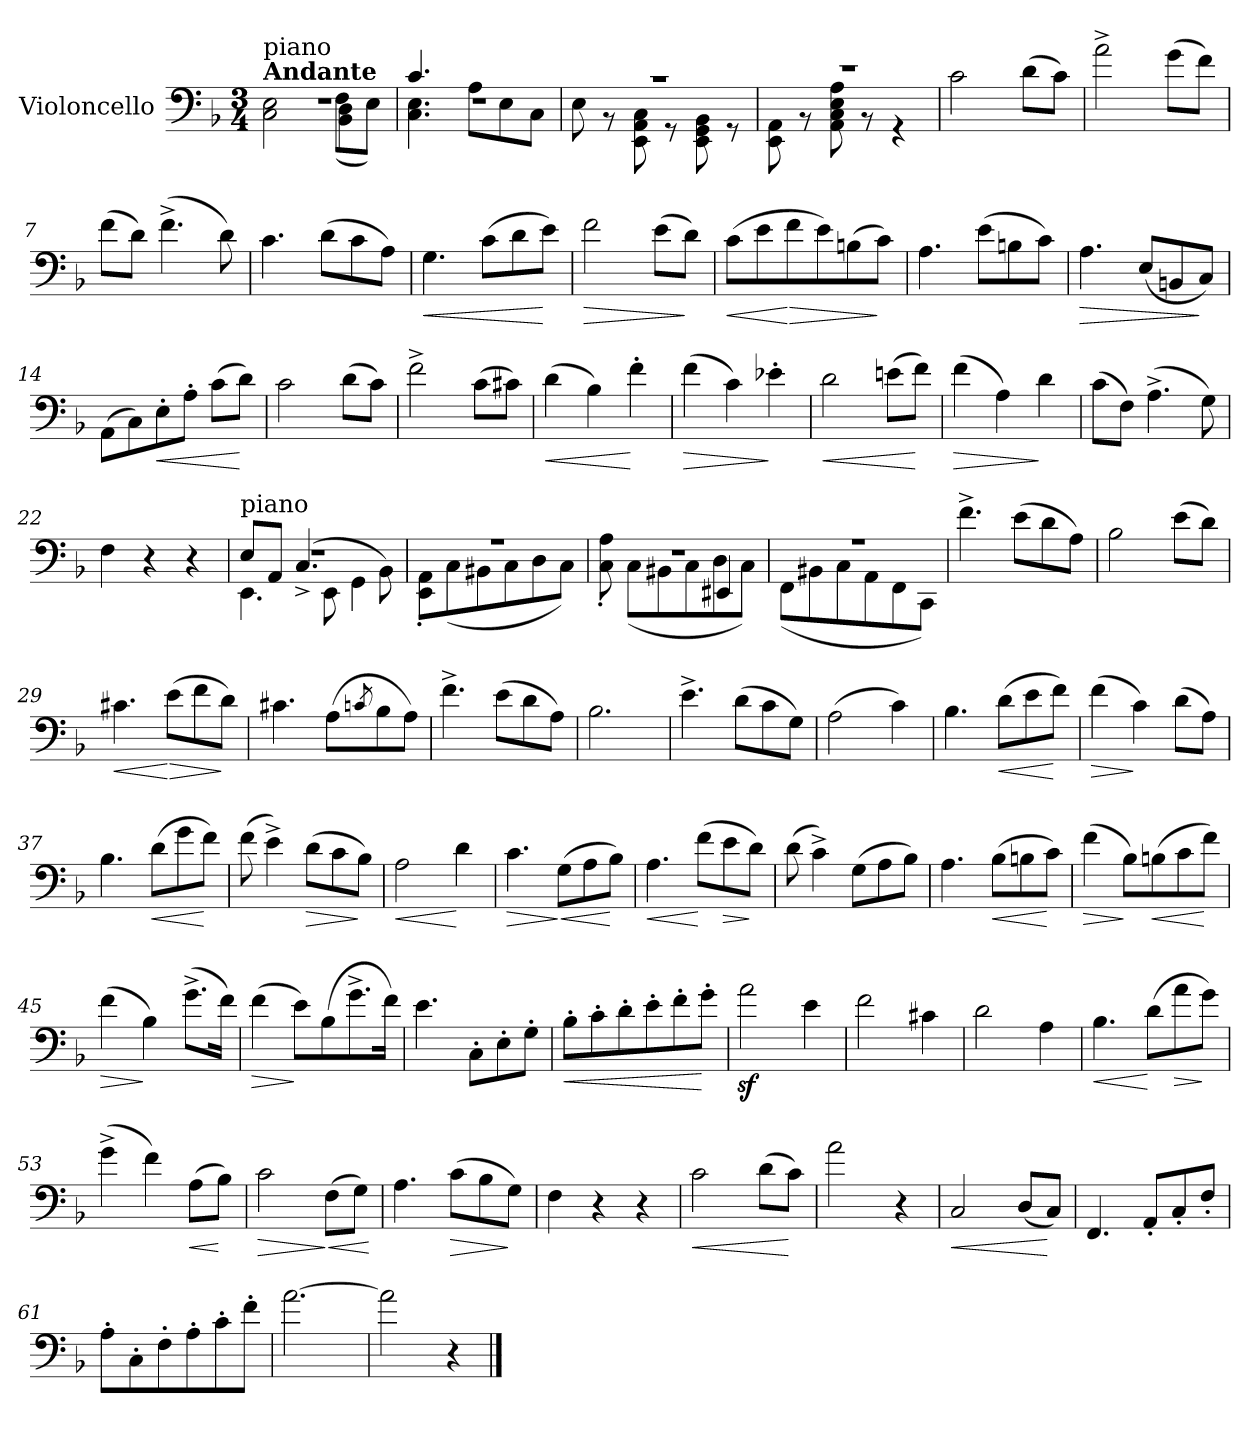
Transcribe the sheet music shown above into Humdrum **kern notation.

**kern	**dynam
*part1	*part1
*staff1	*staff1
*I"Violoncello	*
*I'Vlc.	*
*clefF4	*
*k[b-]	*
*M3/4	*
=1	=1
*^	*
*	*^	*
!LO:TX:a:B:t=Andante	!	!	!
!LO:TX:a:t=piano	!	!	!
2.r	2ryy	2C!\ 2E!\	.
.	(8F!\L	4BB-!\ 4D!\	.
.	8E!\J)	.	.
=2	=2	=2	=2
2.r	4.c!/	4.C!\ 4.E!\	.
.	8A!\L	8ryy	.
.	8E!\	4ryy	.
.	8C!\J	.	.
*	*v	*v	*
=3	=3	=3
2.r	8E!\	.
.	8r	.
.	8EE!\ 8AA!\ 8C!\	.
.	8r	.
.	8EE!\ 8GG!\ 8BB-!\	.
.	8r	.
=4	=4	=4
2.r	8EE!\ 8AA!\	.
.	8r	.
.	8AA!\ 8C!\ 8E!\ 8A!\	.
.	8r	.
.	4r	.
*v	*v	*
=5	=5
2c\	.
(8d\L	.
8c\J)	.
=6	=6
2a^\	.
(8g\L	.
8f\J)	.
!!LO:LB:g=z
=7	=7
(8f\L	.
8d\J)	.
(4.f^\	.
8d\)	.
=8	=8
4.c\	.
(8d\L	.
8c\	.
8A\J)	.
=9	=9
!	!LO:HP:b
4.G\	<
(8c\L	.
8d\	.
8e\J)	[
=10	=10
!	!LO:HP:b
2f\	>
(8e\L	.
8d\J)	]
=11	=11
!	!LO:HP:b
(8c\L	<
8e\	.
!	!LO:HP:n=1:b
8f\	[ >
8e\)	.
(8Bn\	.
8c\J)	]
=12	=12
4.A\	.
(8e\L	.
8Bn\	.
8c\J)	.
=13	=13
!	!LO:HP:b
4.A\	>
(8E/L	.
8BBn/	.
8C/J)	]
!!LO:LB:g=z
=14	=14
(8AA\L	.
8C\)	.
!	!LO:HP:b
8E'\	<
8A'\J	.
(8c\L	.
8d\J)	[
=15	=15
2c\	.
(8d\L	.
8c\J)	.
=16	=16
2f^\	.
(8c\L	.
8c#X\J)	.
=17	=17
!	!LO:HP:b
(4d\	<
4B-\)	.
4f'\	[
=18	=18
!	!LO:HP:b
(4f\	>
4c\)	.
4e-X'\	]
=19	=19
!	!LO:HP:b
2d\	<
(8en\L	.
8f\J)	[
=20	=20
!	!LO:HP:b
(4f\	>
4A\)	.
4d\	]
!!LO:LB:g=z
=21	=21
(8c\L	.
8F\J)	.
(4.A^\	.
8G\)	.
=22	=22
4F\	.
4r	.
4r	.
=23	=23
*^	*
*	*^	*
!LO:TX:a:t=piano	!	!	!
2.r	8E!/L	4.EE!\	.
.	8AA!/J	.	.
.	(4.C^!/	.	.
.	.	8EE!\	.
.	.	4GG!\	.
.	8BB-!\)	.	.
*	*v	*v	*
=24	=24	=24
2.r	8EE!\' 8AA!\'L	.
.	(8C!\	.
.	8BB#X!\	.
.	8C!\	.
.	8D!\	.
.	8C!\J)	.
=25	=25	=25
*	*^	*
2.r	8C!\' 8A!\'	2ryy	.
.	(8C!\L	.	.
.	8BB#X!\	.	.
.	8C!\	.	.
.	8D!\	4EE#X!/	.
.	8C!\J)	.	.
*	*v	*v	*
=26	=26	=26
2.r	(8FF!\L	.
.	8BB#X!\	.
.	8C!\	.
.	8AA!\	.
.	8FF!\	.
.	8CC!\J)	.
*v	*v	*
=27	=27
4.f^\	.
(8e\L	.
8d\	.
8A\J)	.
!!LO:PB:g=z
=28	=28
2B-\	.
(8e\L	.
8d\J)	.
=29	=29
!	!LO:HP:b
4.c#X\	<
!	!LO:HP:n=1:b
(8e\L	[ >
8f\	.
8d\J)	]
=30	=30
4.c#X\	.
(8A\L	.
8qcn/	.
8B-\	.
8A\J)	.
=31	=31
4.f^\	.
(8e\L	.
8d\	.
8A\J)	.
=32	=32
2.B-\	.
=33	=33
4.e^\	.
(8d\L	.
8c\	.
8G\J)	.
=34	=34
(2A\	.
4c\)	.
!!LO:PB:g=z
=35	=35
4.B-\	.
!	!LO:HP:b
(8d\L	<
8e\	.
8f\J)	[
=36	=36
!	!LO:HP:b
(4f\	>
4c\)	]
(8d\L	.
8A\J)	.
=37	=37
4.B-\	.
!	!LO:HP:b
(8d\L	<
8g\	.
8f\J)	[
=38	=38
(8f\	.
4e^\)	.
!	!LO:HP:b
(8d\L	>
8c\	.
8B-\J)	]
=39	=39
!	!LO:HP:b
2A\	<
4d\	[
=40	=40
!	!LO:HP:b
4.c\	>
!	!LO:HP:n=1:b
(8G\L	] <
8A\	.
8B-\J)	[
!!LO:PB:g=z
=41	=41
!	!LO:HP:b
4.A\	<
(8f\L	[
!	!LO:HP:b
8e\	>
8d\J)	]
=42	=42
(8d\	.
4c^\)	.
(8G\L	.
8A\	.
8B-\J)	.
=43	=43
4.A\	.
!	!LO:HP:b
(8B-\L	<
8Bn\	.
8c\J)	[
=44	=44
!	!LO:HP:b
(4f\	>
8B-\L)	]
!	!LO:HP:b
(8Bn\	<
8c\	.
8f\J)	[
=45	=45
!	!LO:HP:b
(4f\	>
4B-\)	]
(8.g^\L	.
16f\Jk)	.
=46	=46
!	!LO:HP:b
(4f\	>
8e\L)	]
(8B-\	.
8.g^\	.
16f\Jk)	.
=47	=47
4.e\	.
8C'\L	.
8E'\	.
8G'\J	.
!!LO:PB:g=z
=48	=48
!	!LO:HP:b
8B-'\L	<
8c'\	.
8d'\	.
8e'\	.
8f'\	.
8g'\J	[
=49	=49
2az<\	.
4e\	.
=50	=50
2f\	.
4c#X\	.
=51	=51
2d\	.
4A\	.
=52	=52
!	!LO:HP:b
4.B-\	<
(8d\L	[
!	!LO:HP:b
8a\	>
8g\J)	]
=53	=53
(4g^\	.
4f\)	.
!	!LO:HP:b
(8A\L	<
8B-\J)	[
=54	=54
!	!LO:HP:b
2c\	>
!	!LO:HP:n=1:b
(8F\L	] <
8G\J)	.
.	[
=55	=55
4.A\	.
!	!LO:HP:b
(8c\L	>
8B-\	.
8G\J)	]
!!LO:LB:g=z
=56	=56
4F\	.
4r	.
4r	.
!!LO:PB:g=z
=57	=57
!	!LO:HP:b
2c\	<
(8d\L	.
8c\J)	[
=58	=58
2a\	.
4r	.
=59	=59
!	!LO:HP:b
2C/	<
(8D/L	.
8C/J)	[
=60	=60
4.FF/	.
8AA'/L	.
8C'/	.
8F'/J	.
=61	=61
8A'\L	.
8C'\	.
8F'\	.
8A'\	.
8c'\	.
8f'\J	.
=62	=62
[2.a\	.
=63	=63
2a\]	.
4r	.
==	==
*-	*-
